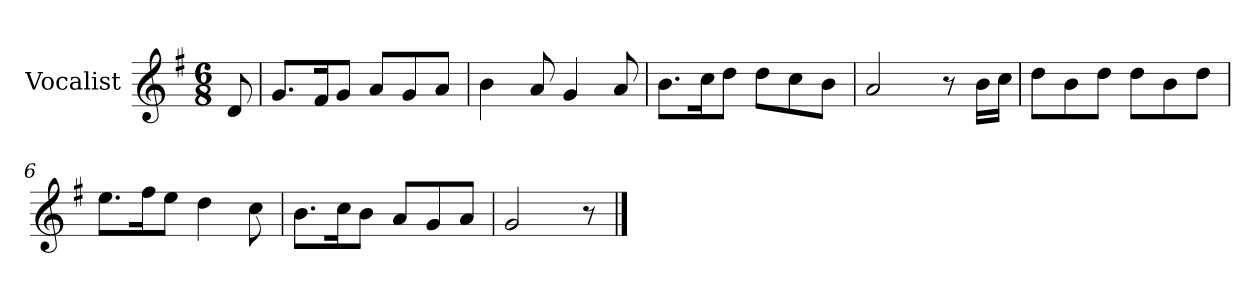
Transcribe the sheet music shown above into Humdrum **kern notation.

**kern
*part1
*staff1
*I"Vocalist
*k[f#]
*G:
*M6/8
=
8d
=1
8.gL
16f#K
8gJ
8aL
8g
8aJ
=2
4b
8a
4g
8a
=3
8.bL
16ccK
8ddJ
8ddL
8cc
8bJ
=4
2a
8r
16bLL
16ccJJ
=5
8ddL
8b
8ddJ
8ddL
8b
8ddJ
=6
8.eeL
16ff#K
8eeJ
4dd
8cc
=7
8.bL
16ccK
8bJ
8aL
8g
8aJ
=8
2g
8r
==
*-
